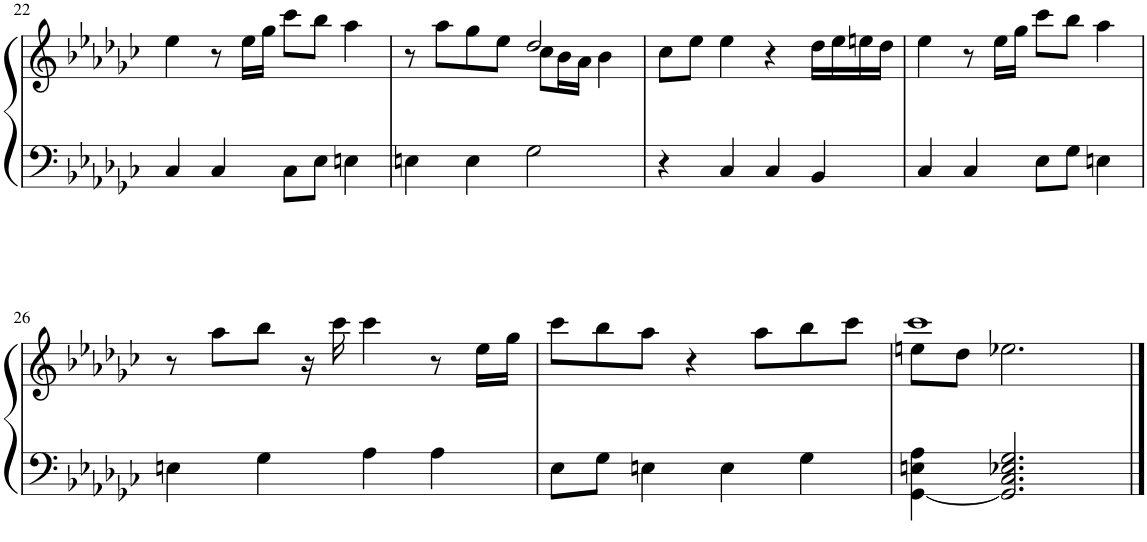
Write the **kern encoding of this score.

**kern	**kern
*part1	*part1
*staff2	*staff1
*I"Piano	*
*I'Pno.	*
!!LO:PB:g=z
*clefF4	*clefG2
*k[b-e-a-d-g-c-]	*k[b-e-a-d-g-c-]
*M4/4	*M4/4
=22	=22
4C-/	4ee-\
4C-/	8r
.	16ee-\LL
.	16gg-\JJ
8C-\L	8ccc-\L
8E-\J	8bb-\J
4En\	4aa-\
=23	=23
*	*^
4En\	8r	2ryy
.	8aa-\L	.
4E\	8gg-\	.
.	8ee-\J	.
2G-\	2dd-/	8cc-\L
.	.	16b-\L
.	.	16a-\JJ
.	.	4b-\
*	*v	*v
=24	=24
4r	8cc-\L
.	8ee-\J
4C-/	4ee-\
4C-/	4r
4BB-/	16dd-\LL
.	16ee-\
.	16een\
.	16dd-\JJ
=25	=25
4C-/	4ee-\
4C-/	8r
.	16ee-\LL
.	16gg-\JJ
8E-\L	8ccc-\L
8G-\J	8bb-\J
4En\	4aa-\
!!LO:LB:g=z
=26	=26
4En\	8r
.	8aa-\L
4G-\	8bb-\J
.	16r
.	16ccc-\
4A-\	4ccc-\
4A-\	8r
.	16ee-\LL
.	16gg-\JJ
=27	=27
8E-\L	8ccc-\L
8G-\J	8bb-\
4En\	8aa-\J
.	4r
4E\	.
.	8aa-\L
4G-\	8bb-\
.	8ccc-\J
=28	=28
*	*^
[4GG-\ 4En\ 4A-\	1ccc-	8een\L
.	.	8dd-\J
2.GG-/] 2.C-/ 2.E-X/ 2.G-/	.	2.ee-X\
*	*v	*v
==	==
*-	*-
